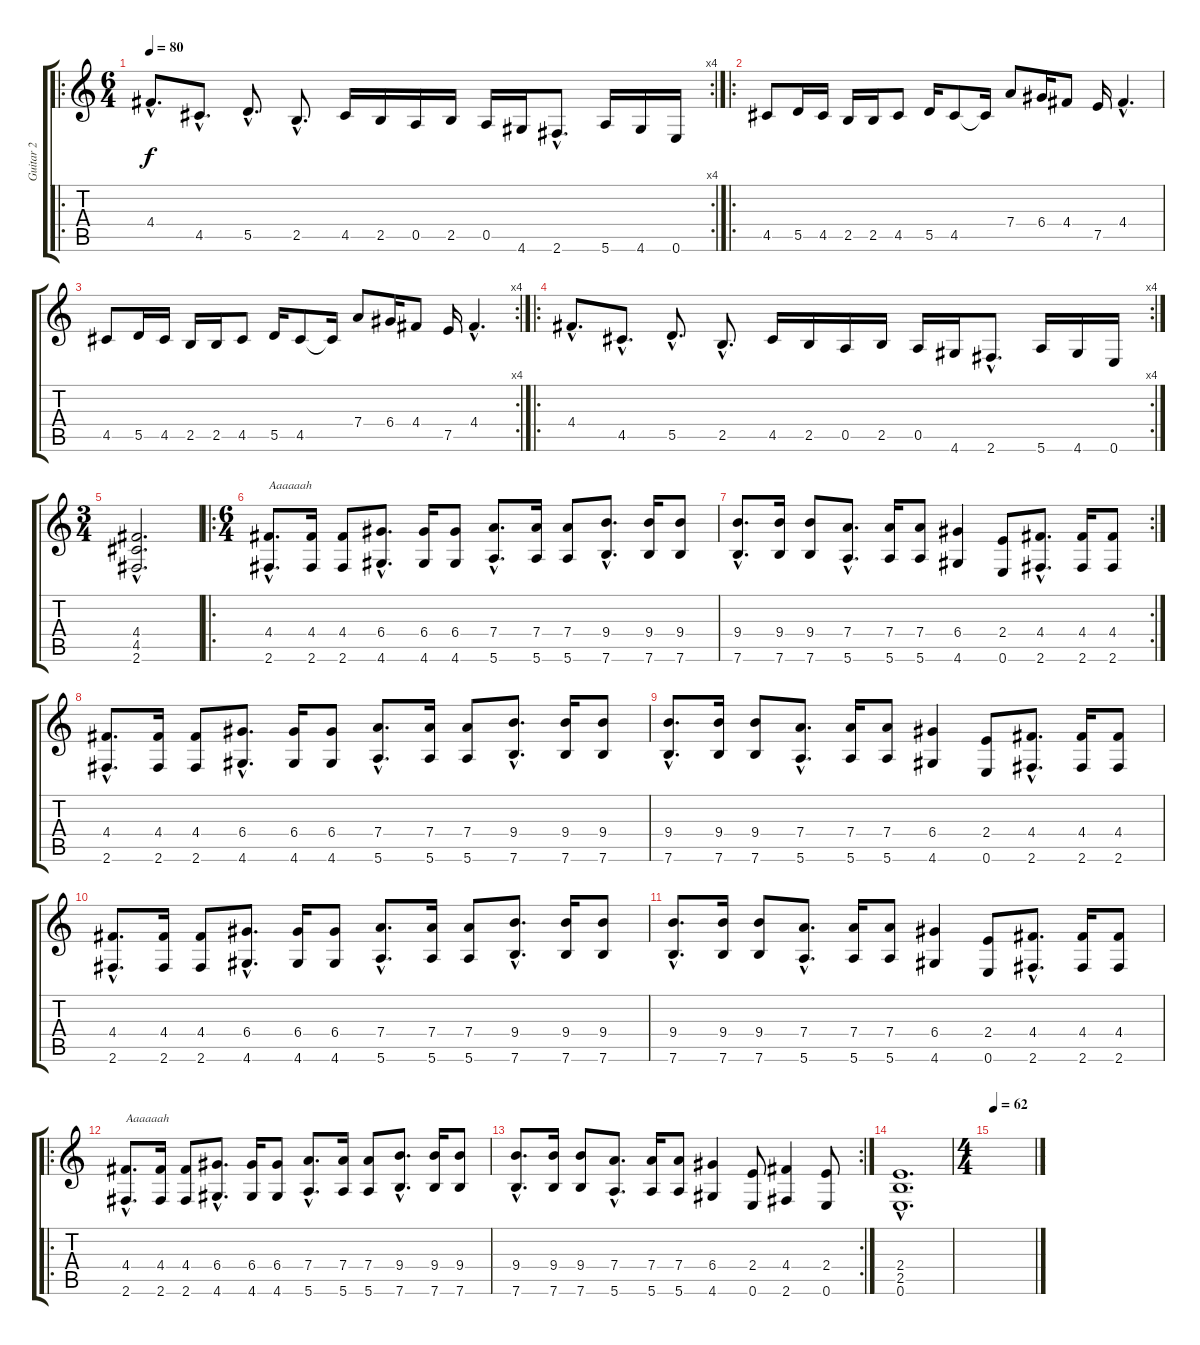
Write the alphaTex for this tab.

\track ("Guitar 2" "Guitar 2") {instrument distortionguitar}
\staff {score tabs}
\tuning (E4 B3 G3 D3 A2 E2) {hide}
\ro
\rc 4
\ts (6 4)
\tempo 80
\clef g2
\ks c
4.4{hac}.8{d dy f} 4.5{hac}.8{d} 5.5{hac}.8{d} 2.5{hac}.8{d} 4.5.16 2.5.16 0.5.16 2.5.16 0.5.16 4.6.16 2.6{hac}.8{d} 5.6.16 4.6.16 0.6.16 |
\ro
4.5.8 5.5.16 4.5.16 2.5.16 2.5.16 4.5.8 5.5.16 4.5.8 4.5{t}.16 7.4.8 6.4.16 4.4.8 7.5.16 4.4{hac}.4{d} |
\rc 4
4.5.8 5.5.16 4.5.16 2.5.16 2.5.16 4.5.8 5.5.16 4.5.8 4.5{t}.16 7.4.8 6.4.16 4.4.8 7.5.16 4.4{hac}.4{d} |
\ro
\rc 4
4.4{hac}.8{d} 4.5{hac}.8{d} 5.5{hac}.8{d} 2.5{hac}.8{d} 4.5.16 2.5.16 0.5.16 2.5.16 0.5.16 4.6.16 2.6{hac}.8{d} 5.6.16 4.6.16 0.6.16 |
\ts (3 4)
(4.4{hac} 4.5{hac} 2.6{hac}).2{d} |
\ro
\ts (6 4)
(4.4{hac} 2.6{hac}).8{d txt "Aaaaaah"} (4.4 2.6).16 (4.4 2.6).8 (6.4{hac} 4.6{hac}).8{d} (6.4 4.6).16 (6.4 4.6).8 (7.4{hac} 5.6{hac}).8{d} (7.4 5.6).16 (7.4 5.6).8 (9.4{hac} 7.6{hac}).8{d} (9.4 7.6).16 (9.4 7.6).8 |
\rc 2
(9.4{hac} 7.6{hac}).8{d} (9.4 7.6).16 (9.4 7.6).8 (7.4{hac} 5.6{hac}).8{d} (7.4 5.6).16 (7.4 5.6).8 (6.4 4.6).4 (2.4 0.6).8 (4.4{hac} 2.6{hac}).8{d} (4.4 2.6).16 (4.4 2.6).8 |
(4.4{hac} 2.6{hac}).8{d balance 8} (4.4 2.6).16 (4.4 2.6).8 (6.4{hac} 4.6{hac}).8{d} (6.4 4.6).16 (6.4 4.6).8 (7.4{hac} 5.6{hac}).8{d} (7.4 5.6).16 (7.4 5.6).8 (9.4{hac} 7.6{hac}).8{d} (9.4 7.6).16 (9.4 7.6).8 |
(9.4{hac} 7.6{hac}).8{d} (9.4 7.6).16 (9.4 7.6).8 (7.4{hac} 5.6{hac}).8{d} (7.4 5.6).16 (7.4 5.6).8 (6.4 4.6).4 (2.4 0.6).8 (4.4{hac} 2.6{hac}).8{d} (4.4 2.6).16 (4.4 2.6).8 |
(4.4{hac} 2.6{hac}).8{d balance 8} (4.4 2.6).16 (4.4 2.6).8 (6.4{hac} 4.6{hac}).8{d} (6.4 4.6).16 (6.4 4.6).8 (7.4{hac} 5.6{hac}).8{d} (7.4 5.6).16 (7.4 5.6).8 (9.4{hac} 7.6{hac}).8{d} (9.4 7.6).16 (9.4 7.6).8 |
(9.4{hac} 7.6{hac}).8{d} (9.4 7.6).16 (9.4 7.6).8 (7.4{hac} 5.6{hac}).8{d} (7.4 5.6).16 (7.4 5.6).8 (6.4 4.6).4 (2.4 0.6).8 (4.4{hac} 2.6{hac}).8{d} (4.4 2.6).16 (4.4 2.6).8 |
\ro
(4.4{hac} 2.6{hac}).8{d txt "Aaaaaah"} (4.4 2.6).16 (4.4 2.6).8 (6.4{hac} 4.6{hac}).8{d} (6.4 4.6).16 (6.4 4.6).8 (7.4{hac} 5.6{hac}).8{d} (7.4 5.6).16 (7.4 5.6).8 (9.4{hac} 7.6{hac}).8{d} (9.4 7.6).16 (9.4 7.6).8 |
\rc 2
(9.4{hac} 7.6{hac}).8{d} (9.4 7.6).16 (9.4 7.6).8 (7.4{hac} 5.6{hac}).8{d} (7.4 5.6).16 (7.4 5.6).8 (6.4 4.6).4 (2.4 0.6).8 (4.4 2.6).4 (2.4 0.6).8 |
(2.4{hac} 2.5{hac} 0.6{hac}).1{d} |
\ts (4 4)
\tempo 62
